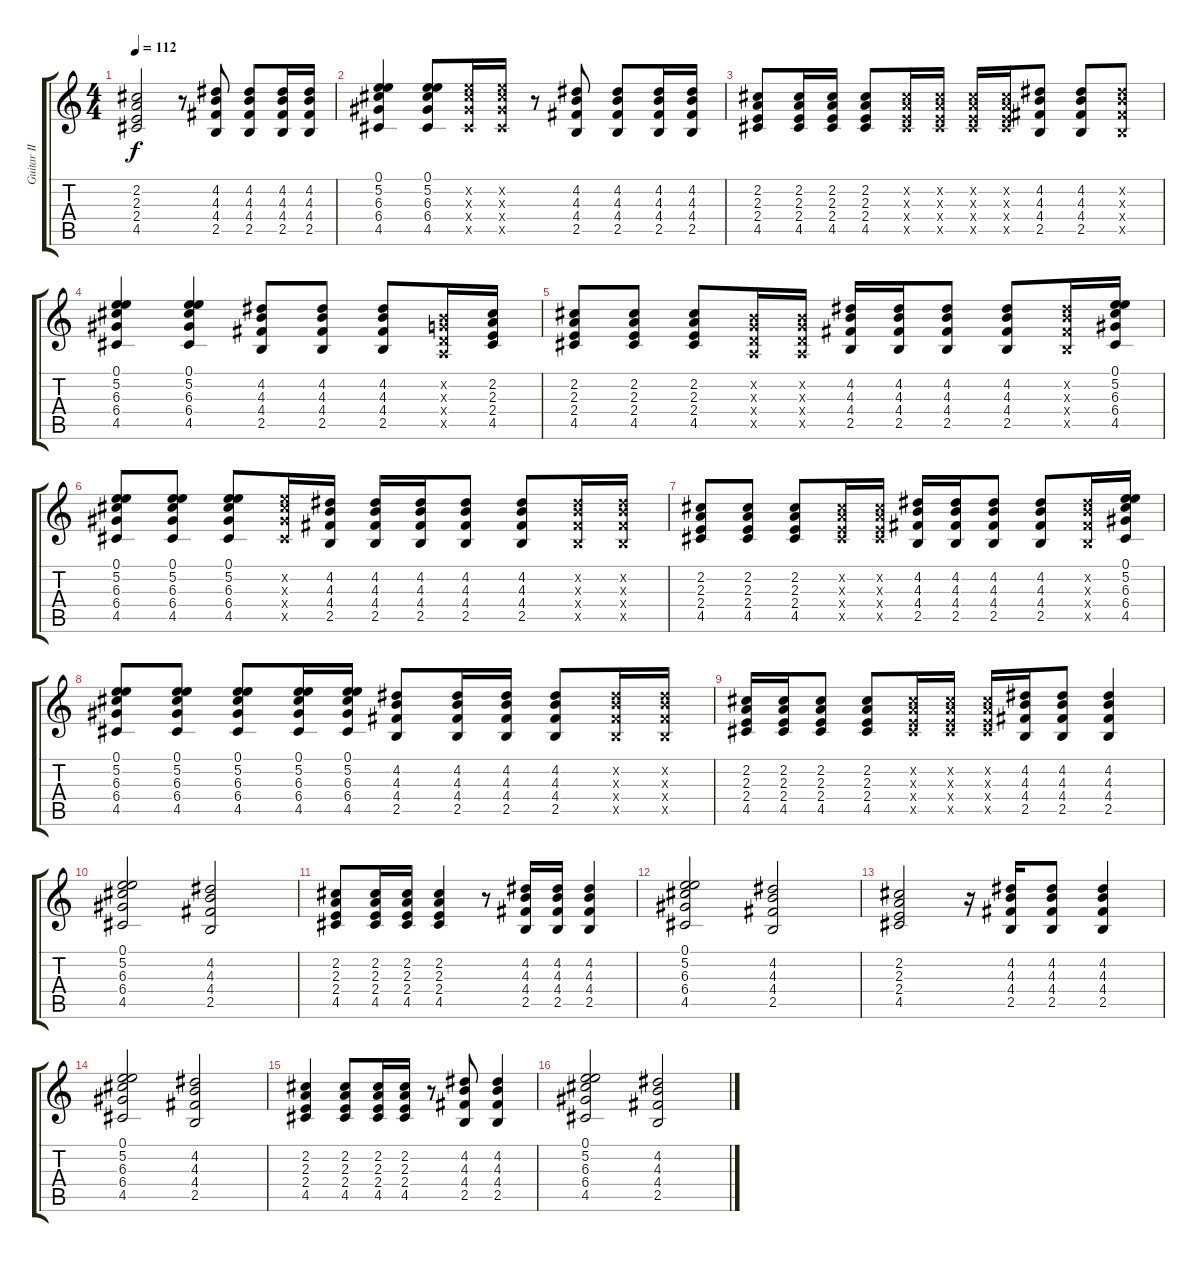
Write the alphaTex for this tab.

\track ("Guitar II" "Guitar II") {instrument acousticguitarsteel}
\staff {score tabs}
\tuning (E4 B3 G3 D3 A2 E2) {hide}
\ts (4 4)
\tempo 112
\clef g2
\ks c
(2.2 2.3 2.4 4.5).2{dy f} r.8 (4.2 4.3 4.4 2.5).8 (4.2 4.3 4.4 2.5).8 (4.2 4.3 4.4 2.5).16 (4.2 4.3 4.4 2.5).16 |
(0.1 5.2 6.3 6.4 4.5).4 (0.1 5.2 6.3 6.4 4.5).8 (5.2{x} 6.3{x} 6.4{x} 4.5{x}).16 (5.2{x} 6.3{x} 6.4{x} 4.5{x}).16 r.8 (4.2 4.3 4.4 2.5).8 (4.2 4.3 4.4 2.5).8 (4.2 4.3 4.4 2.5).16 (4.2 4.3 4.4 2.5).16 |
(2.2 2.3 2.4 4.5).8 (2.2 2.3 2.4 4.5).16 (2.2 2.3 2.4 4.5).16 (2.2 2.3 2.4 4.5).8 (2.2{x} 2.3{x} 2.4{x} 4.5{x}).16 (2.2{x} 2.3{x} 2.4{x} 4.5{x}).16 (2.2{x} 2.3{x} 2.4{x} 4.5{x}).16 (2.2{x} 2.3{x} 2.4{x} 4.5{x}).16 (4.2 4.3 4.4 2.5).8 (4.2 4.3 4.4 2.5).8 (4.2{x} 4.3{x} 4.4{x} 2.5{x}).8 |
(0.1 5.2 6.3 6.4 4.5).4 (0.1 5.2 6.3 6.4 4.5).4 (4.2 4.3 4.4 2.5).8 (4.2 4.3 4.4 2.5).8 (4.2 4.3 4.4 2.5).8 (0.2{x} 0.3{x} 0.4{x} 0.5{x}).16 (2.2 2.3 2.4 4.5).16 |
(2.2 2.3 2.4 4.5).8 (2.2 2.3 2.4 4.5).8 (2.2 2.3 2.4 4.5).8 (0.2{x} 0.3{x} 0.4{x} 0.5{x}).16 (0.2{x} 0.3{x} 0.4{x} 0.5{x}).16 (4.2 4.3 4.4 2.5).16 (4.2 4.3 4.4 2.5).16 (4.2 4.3 4.4 2.5).8 (4.2 4.3 4.4 2.5).8 (4.2{x} 4.3{x} 4.4{x} 2.5{x}).16 (0.1 5.2 6.3 6.4 4.5).16 |
(0.1 5.2 6.3 6.4 4.5).8 (0.1 5.2 6.3 6.4 4.5).8 (0.1 5.2 6.3 6.4 4.5).8 (5.2{x} 6.3{x} 6.4{x} 4.5{x}).16 (4.2 4.3 4.4 2.5).16 (4.2 4.3 4.4 2.5).16 (4.2 4.3 4.4 2.5).16 (4.2 4.3 4.4 2.5).8 (4.2 4.3 4.4 2.5).8 (4.2{x} 4.3{x} 4.4{x} 2.5{x}).16 (4.2{x} 4.3{x} 4.4{x} 2.5{x}).16 |
(2.2 2.3 2.4 4.5).8 (2.2 2.3 2.4 4.5).8 (2.2 2.3 2.4 4.5).8 (2.2{x} 2.3{x} 2.4{x} 4.5{x}).16 (2.2{x} 2.3{x} 2.4{x} 4.5{x}).16 (4.2 4.3 4.4 2.5).16 (4.2 4.3 4.4 2.5).16 (4.2 4.3 4.4 2.5).8 (4.2 4.3 4.4 2.5).8 (4.2{x} 4.3{x} 4.4{x} 2.5{x}).16 (0.1 5.2 6.3 6.4 4.5).16 |
(0.1 5.2 6.3 6.4 4.5).8 (0.1 5.2 6.3 6.4 4.5).8 (0.1 5.2 6.3 6.4 4.5).8 (0.1 5.2 6.3 6.4 4.5).16 (0.1 5.2 6.3 6.4 4.5).16 (4.2 4.3 4.4 2.5).8 (4.2 4.3 4.4 2.5).16 (4.2 4.3 4.4 2.5).16 (4.2 4.3 4.4 2.5).8 (4.2{x} 4.3{x} 4.4{x} 2.5{x}).16 (4.2{x} 4.3{x} 4.4{x} 2.5{x}).16 |
(2.2 2.3 2.4 4.5).16 (2.2 2.3 2.4 4.5).16 (2.2 2.3 2.4 4.5).8 (2.2 2.3 2.4 4.5).8 (2.2{x} 2.3{x} 2.4{x} 4.5{x}).16 (2.2{x} 2.3{x} 2.4{x} 4.5{x}).16 (2.2{x} 2.3{x} 2.4{x} 4.5{x}).16 (4.2 4.3 4.4 2.5).16 (4.2 4.3 4.4 2.5).8 (4.2 4.3 4.4 2.5).4 |
(0.1 5.2 6.3 6.4 4.5).2 (4.2 4.3 4.4 2.5).2 |
(2.2 2.3 2.4 4.5).8 (2.2 2.3 2.4 4.5).16 (2.2 2.3 2.4 4.5).16 (2.2 2.3 2.4 4.5).4 r.8 (4.2 4.3 4.4 2.5).16 (4.2 4.3 4.4 2.5).16 (4.2 4.3 4.4 2.5).4 |
(0.1 5.2 6.3 6.4 4.5).2 (4.2 4.3 4.4 2.5).2 |
(2.2 2.3 2.4 4.5).2 r.16 (4.2 4.3 4.4 2.5).16 (4.2 4.3 4.4 2.5).8 (4.2 4.3 4.4 2.5).4 |
(0.1 5.2 6.3 6.4 4.5).2 (4.2 4.3 4.4 2.5).2 |
(2.2 2.3 2.4 4.5).4 (2.2 2.3 2.4 4.5).8 (2.2 2.3 2.4 4.5).16 (2.2 2.3 2.4 4.5).16 r.8 (4.2 4.3 4.4 2.5).8 (4.2 4.3 4.4 2.5).4 |
(0.1 5.2 6.3 6.4 4.5).2 (4.2 4.3 4.4 2.5).2
